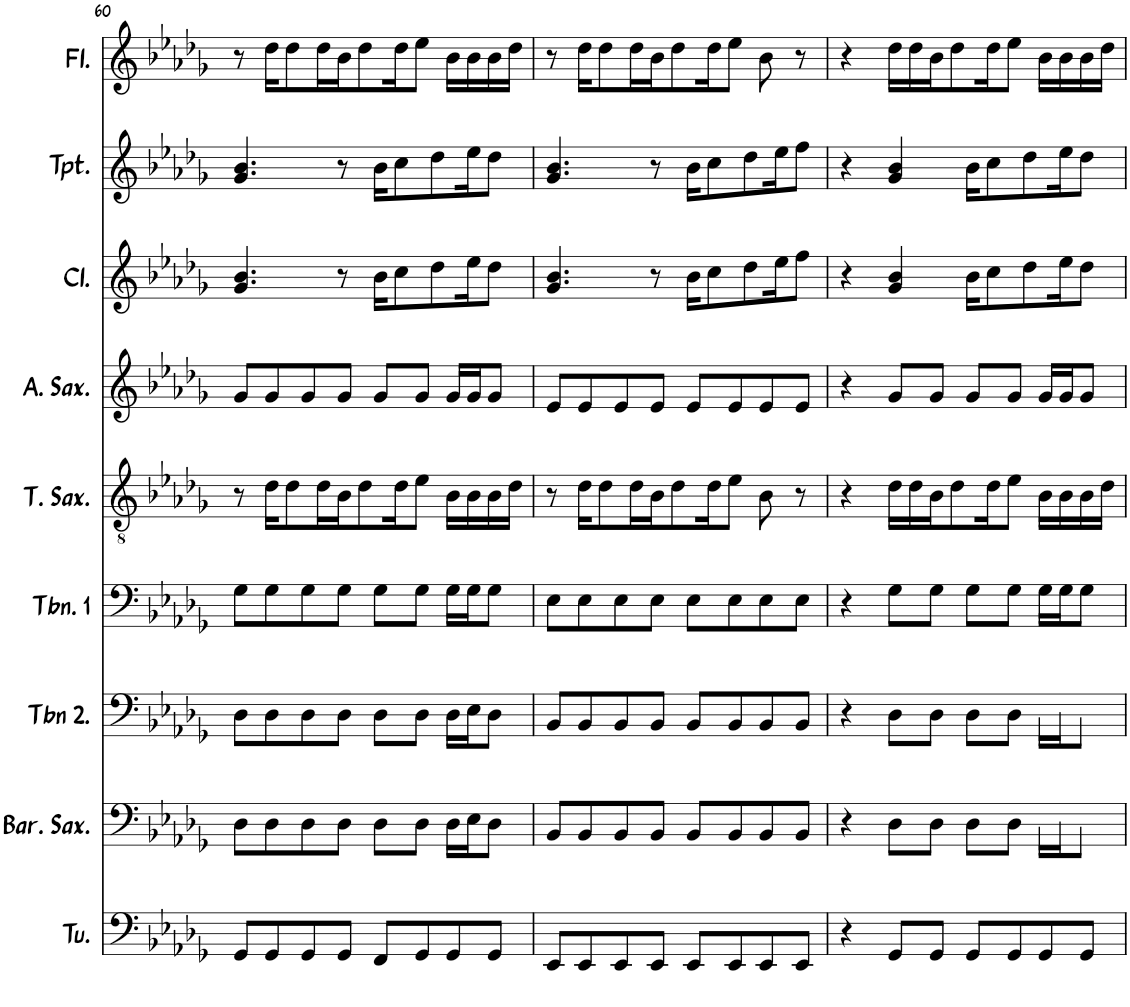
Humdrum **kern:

**kern	**kern	**kern	**kern	**kern	**kern	**kern	**kern	**kern
*part9	*part8	*part7	*part6	*part5	*part4	*part3	*part2	*part1
*staff9	*staff8	*staff7	*staff6	*staff5	*staff4	*staff3	*staff2	*staff1
*I"Tuba	*I"Baritone Saxophone	*I"Trombone 2	*I"Trombone 1	*I"Tenor Saxophone	*I"Alto Saxophone	*I"Clarinet	*I"Trumpet	*I"Flute
*I'Tu.	*I'Bar. Sax.	*I'Tbn 2.	*I'Tbn. 1	*I'T. Sax.	*I'A. Sax.	*I'Cl.	*I'Tpt.	*I'Fl.
!!LO:PB:g=z
*clefF4	*clefF4	*clefF4	*clefF4	*clefGv2	*clefG2	*clefG2	*clefG2	*clefG2
*	*ITrd12c21	*	*	*ITrd8c14	*ITrd5c9	*ITrd1c2	*ITrd1c2	*
*k[b-e-a-d-g-]	*k[b-e-a-d-g-]	*k[b-e-a-d-g-]	*k[b-e-a-d-g-]	*k[b-e-a-d-g-]	*k[b-e-a-d-g-]	*k[b-e-a-d-g-]	*k[b-e-a-d-g-]	*k[b-e-a-d-g-]
*M4/4	*M4/4	*M4/4	*M4/4	*M4/4	*M4/4	*M4/4	*M4/4	*M4/4
=60	=60	=60	=60	=60	=60	=60	=60	=60
8GG-/L	8D-\L	8D-\L	8G-\L	8r	8g-/L	4.g-/ 4.b-/	4.g-/ 4.b-/	8r
8GG-/	8D-\	8D-\	8G-\	16d-\KL	8g-/	.	.	16dd-\KL
.	.	.	.	8d-\	.	.	.	8dd-\
8GG-/	8D-\	8D-\	8G-\	.	8g-/	.	.	.
.	.	.	.	16d-\L	.	.	.	16dd-\L
8GG-/J	8D-\J	8D-\J	8G-\J	16B-\J	8g-/J	8r	8r	16b-\J
.	.	.	.	8d-\	.	.	.	8dd-\
8FF/L	8D-\L	8D-\L	8G-\L	.	8g-/L	16b-\KL	16b-\KL	.
.	.	.	.	16d-\K	.	8cc\	8cc\	16dd-\K
8GG-/	8D-\J	8D-\J	8G-\J	8e-\J	8g-/J	.	.	8ee-\J
.	.	.	.	.	.	8dd-\	8dd-\	.
8GG-/	16D-\LL	16D-\LL	16G-\LL	16B-\LL	16g-/LL	.	.	16b-\LL
.	16E-\J	16E-\J	16G-\J	16B-\	16g-/J	16ee-\K	16ee-\K	16b-\
8GG-/J	8D-\J	8D-\J	8G-\J	16B-\	8g-/J	8dd-\J	8dd-\J	16b-\
.	.	.	.	16d-\JJ	.	.	.	16dd-\JJ
=61	=61	=61	=61	=61	=61	=61	=61	=61
8EE-/L	8BB-/L	8BB-/L	8E-\L	8r	8e-/L	4.g-/ 4.b-/	4.g-/ 4.b-/	8r
8EE-/	8BB-/	8BB-/	8E-\	16d-\KL	8e-/	.	.	16dd-\KL
.	.	.	.	8d-\	.	.	.	8dd-\
8EE-/	8BB-/	8BB-/	8E-\	.	8e-/	.	.	.
.	.	.	.	16d-\L	.	.	.	16dd-\L
8EE-/J	8BB-/J	8BB-/J	8E-\J	16B-\J	8e-/J	8r	8r	16b-\J
.	.	.	.	8d-\	.	.	.	8dd-\
8EE-/L	8BB-/L	8BB-/L	8E-\L	.	8e-/L	16b-\KL	16b-\KL	.
.	.	.	.	16d-\K	.	8cc\	8cc\	16dd-\K
8EE-/	8BB-/	8BB-/	8E-\	8e-\J	8e-/	.	.	8ee-\J
.	.	.	.	.	.	8dd-\	8dd-\	.
8EE-/	8BB-/	8BB-/	8E-\	8B-\	8e-/	.	.	8b-\
.	.	.	.	.	.	16ee-\K	16ee-\K	.
8EE-/J	8BB-/J	8BB-/J	8E-\J	8r	8e-/J	8ff\J	8ff\J	8r
=62	=62	=62	=62	=62	=62	=62	=62	=62
4r	4r	4r	4r	4r	4r	4r	4r	4r
8GG-/L	8D-\L	8D-\L	8G-\L	16d-\LL	8g-/L	4g-/ 4b-/	4g-/ 4b-/	16dd-\LL
.	.	.	.	16d-\	.	.	.	16dd-\
8GG-/J	8D-\J	8D-\J	8G-\J	16B-\J	8g-/J	.	.	16b-\J
.	.	.	.	8d-\	.	.	.	8dd-\
8GG-/L	8D-\L	8D-\L	8G-\L	.	8g-/L	16b-\KL	16b-\KL	.
.	.	.	.	16d-\K	.	8cc\	8cc\	16dd-\K
8GG-/	8D-\J	8D-\J	8G-\J	8e-\J	8g-/J	.	.	8ee-\J
.	.	.	.	.	.	8dd-\	8dd-\	.
8GG-/	16D-\LL	16D-\LL	16G-\LL	16B-\LL	16g-/LL	.	.	16b-\LL
.	16E-\J	16E-\J	16G-\J	16B-\	16g-/J	16ee-\K	16ee-\K	16b-\
8GG-/J	8D-\J	8D-\J	8G-\J	16B-\	8g-/J	8dd-\J	8dd-\J	16b-\
.	.	.	.	16d-\JJ	.	.	.	16dd-\JJ
=	=	=	=	=	=	=	=	=
*-	*-	*-	*-	*-	*-	*-	*-	*-
